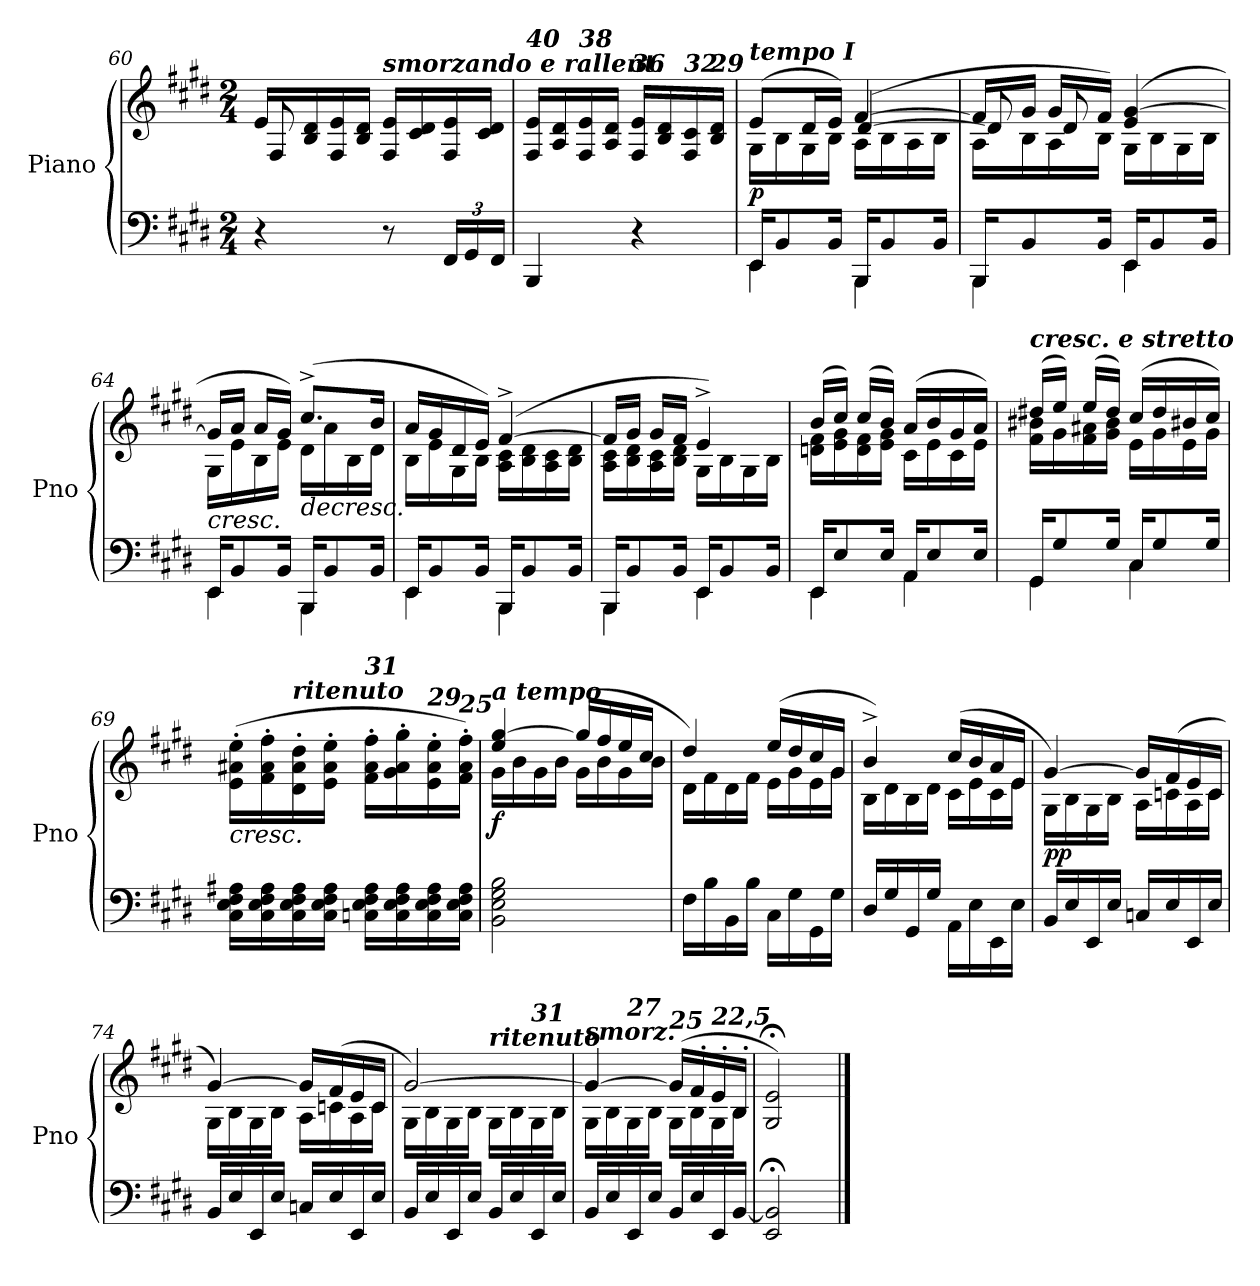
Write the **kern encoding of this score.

**kern	**kern	**dynam
*part1	*part1	*part1
*staff2	*staff1	*staff1/2
*I"Piano	*	*
*I'Pno	*	*
!!LO:LB:g=z
*clefF4	*clefG2	*
*k[f#c#g#d#]	*k[f#c#g#d#]	*
*M2/4	*M2/4	*
=60	=60	=60
*	*^	*
4r	16e/LL	8F#/	.
.	16B/ 16d#/	.	.
.	16F#/ 16e/	4.ryy	.
.	16B/ 16d#/JJ	.	.
!	!LO:TX:a:Bi:t=smorzando e rallent.	!	!
8r	16F#/ 16e/LL	.	.
.	16c#/ 16d#/	.	.
*Xbrackettup	*	*	*
24FF#/LL	16F#/ 16e/	.	.
24GG#/	.	.	.
.	16c#/ 16d#/JJ	.	.
24FF#/JJ	.	.	.
*	*v	*v	*
=61	=61	=61
!	!LO:TX:a:Bi:t=40	!
4BBB/	16F#/ 16e/LL	.
.	16A/ 16d#/	.
!	!LO:TX:a:Bi:t=38	!
.	16F#/ 16e/	.
.	16A/ 16d#/JJ	.
!	!LO:TX:a:Bi:t=36	!
4r	16F#/ 16e/LL	.
.	16B/ 16d#/	.
!	!LO:TX:a:Bi:t=32	!
.	16F#/ 16c#/	.
!	!LO:TX:a:Bi:t=29	!
.	16B/ 16d#/JJ	.
=62	=62	=62
*^	*^	*
*	*	*	*^	*
!	!	!LO:TX:a:Bi:t=tempo I	!	!	!
!	!	!	!	!	!LO:DY:b
16EE/KL	4EE\	(>8e/L	16G#\LL	4ryy	p
8BB/	.	.	16B\	.	.
.	.	16d#/L	16G#\	.	.
16BB/Jk	.	16e/JJ)	16B\JJ	.	.
16BBB/KL	4BBB\	(>[4f#/	16A\LL	[4d#/	.
8BB/	.	.	16B\	.	.
.	.	.	16A\	.	.
16BB/Jk	.	.	16B\JJ	.	.
=63	=63	=63	=63	=63	=63
16BBB/KL	4BBB\	16f#/LL]	16A\LL	8d#/]	.
8BB/	.	16g#/JJ	16B\	.	.
.	.	16g#/LL	16A\	8d#/	.
16BB/Jk	.	16f#/JJ)	16B\JJ	.	.
16EE/KL	4EE\	(>4e/ [4g#/	16G#\LL	4ryy	.
8BB/	.	.	16B\	.	.
.	.	.	16G#\	.	.
16BB/Jk	.	.	16B\JJ	.	.
*	*	*	*v	*v	*
!!LO:PB:g=z
=64	=64	=64	=64	=64
!	!	!	!	!LO:HP:b
16EE/KL	4EE\	16g#/LL]	16G#\LL	<
8BB/	.	16a/JJ	16e\	.
.	.	16a/LL	16B\	.
16BB/Jk	.	16g#/JJ)	16e\JJ	.
!	!	!	!	!LO:HP:b
16BBB/KL	4BBB\	(>8.cc#^/L	16d#\LL	>
8BB/	.	.	16a\	.
.	.	.	16B\	.
16BB/Jk	.	16b/Jk	16d#\JJ	[
=65	=65	=65	=65	=65
16EE/KL	4EE\	16a/LL	16B\LL	.
8BB/	.	16g#/	16e\	.
.	.	16d#/	16G#\	.
16BB/Jk	.	16e/JJ)	16B\JJ	.
16BBB/KL	4BBB\	(>[4f#^/	16A\ 16c#\LL	.
8BB/	.	.	16B\ 16d#\	.
.	.	.	16A\ 16c#\	.
16BB/Jk	.	.	16B\ 16d#\JJ	.
=66	=66	=66	=66	=66
16BBB/KL	4BBB\	16f#/LL]	16A\ 16c#\LL	.
8BB/	.	16g#/JJ	16B\ 16d#\	.
.	.	16g#/LL	16A\ 16c#\	.
16BB/Jk	.	16f#/JJ	16B\ 16d#\JJ	.
16EE/KL	4EE\	4e^/)	16G#\LL	.
8BB/	.	.	16B\	.
.	.	.	16G#\	.
16BB/Jk	.	.	16B\JJ	.
=67	=67	=67	=67	=67
16EE/KL	4EE\	(>16b/LL	16dn\ 16f#\LL	.
8E/	.	16cc#/JJ)	16e\ 16g#\	.
.	.	(>16cc#/LL	16d\ 16f#\	.
16E/Jk	.	16b/JJ)	16e\ 16g#\JJ	.
16AA/KL	4AA\	(>16a/LL	16c#\LL	.
8E/	.	16b/	16e\	.
.	.	16g#/	16c#\	.
16E/Jk	.	16a/JJ)	16e\JJ	.
!!LO:LB:g=z	!!
=68	=68	=68	=68	=68
!	!	!LO:TX:a:Bi:t=cresc. e stretto	!	!
16GG#/KL	4GG#\	(>16dd#X/LL	16f#\ 16b#X\LL	.
8G#/	.	16ee/JJ)	16g#\	.
.	.	(>16ee/LL	16f#\ 16a#X\	.
16G#/Jk	.	16dd#/JJ)	16g#\ 16b#\JJ	.
16C#/KL	4C#\	(>16cc#/LL	16e\LL	.
8G#/	.	16dd#/	16g#\	.
.	.	16b#X/	16e\	.
16G#/Jk	.	16cc#/JJ)	16g#\JJ	.
*v	*v	*	*	*
=69	=69	=69	=69
!	!	!	!LO:HP:b
*	*v	*v	*
16C#\ 16E\ 16F#\ 16A#X\LL	(>16e\' 16a#X\' 16ee\'LL	<
16C#\ 16E\ 16F#\ 16A#\	16f#\' 16a#\' 16ff#\'	.
!	!LO:TX:a:Bi:t=ritenuto	!
16C#\ 16E\ 16F#\ 16A#\	16d#\' 16a#\' 16dd#\'	.
16C#\ 16E\ 16F#\ 16A#\JJ	16e\' 16a#\' 16ee\'JJ	]
!	!LO:TX:a:Bi:t=31	!
16Cn\ 16E\ 16F#\ 16A#\LL	16f#\' 16a#\' 16ff#\'LL	.
16C\ 16E\ 16F#\ 16A#\	16g#\' 16a#\' 16gg#\'	.
!	!LO:TX:a:Bi:t=29	!
16C\ 16E\ 16F#\ 16A#\	16e\' 16a#\' 16ee\'	.
!	!LO:TX:a:Bi:t=25	!
16C\ 16E\ 16F#\ 16A#\JJ	16f#\' 16a#\' 16ff#\'JJ)	.
=70	=70	=70
*	*^	*
!	!LO:TX:a:Bi:t=a tempo	!	!
!	!	!	!LO:DY:b
2BB\ 2E\ 2G#\ 2B\	4ee/ [4gg#/	16g#\LL	f
.	.	16b\	.
.	.	16g#\	.
.	.	16b\JJ	.
.	(>16gg#/LL]	16g#\LL	.
.	16ff#/	16b\	.
.	16ee/	16g#\	.
.	16cc#/JJ	16b\JJ	[
=71	=71	=71	=71
16F#\LL	4dd#/)	16d#\LL	.
16B\	.	16f#\	.
16BB\	.	16d#\	.
16B\JJ	.	16f#\JJ	.
16C#\LL	(>16ee/LL	16e\LL	.
16G#\	16dd#/	16g#\	.
16GG#\	16cc#/	16e\	.
16G#\JJ	16g#/JJ	16g#\JJ	.
!!LO:LB:g=z	!!
=72	=72	=72	=72
16D#/LL	4b^/)	16B\LL	.
16G#/	.	16d#\	.
16GG#/	.	16B\	.
16G#/JJ	.	16d#\JJ	.
16AA\LL	(>16cc#/LL	16c#\LL	.
16E\	16b/	16e\	.
16EE\	16a/	16c#\	.
16E\JJ	16e/JJ	16e\JJ	.
=73	=73	=73	=73
!	!	!	!LO:DY:b
16BB/LL	[4g#/)	16G#\LL	pp
16E/	.	16B\	.
16EE/	.	16G#\	.
16E/JJ	.	16B\JJ	.
16Cn/LL	16g#/LL]	16A\LL	.
16E/	(>16f#/	16cn\	.
16EE/	16e/	16A\	.
16E/JJ	16c/JJ	16c\JJ	.
=74	=74	=74	=74
16BB/LL	[4g#/)	16G#\LL	.
16E/	.	16B\	.
16EE/	.	16G#\	.
16E/JJ	.	16B\JJ	.
16Cn/LL	16g#/LL]	16A\LL	.
16E/	(>16f#/	16cn\	.
16EE/	16e/	16A\	.
16E/JJ	16c/JJ	16c\JJ	.
!!LO:LB:g=z	!!
=75	=75	=75	=75
16BB/LL	[2g#/)	16G#\LL	.
16E/	.	16B\	.
16EE/	.	16G#\	.
16E/JJ	.	16B\JJ	.
!	!	!LO:TX:a:Bi:t=ritenuto	!
16BB/LL	.	16G#\LL	.
16E/	.	16B\	.
!	!	!LO:TX:a:Bi:t=31	!
16EE/	.	16G#\	.
16E/JJ	.	16B\JJ	.
=76	=76	=76	=76
!	!LO:TX:a:Bi:t=smorz.	!	!
16BB/LL	4g#/_	16G#\LL	.
16E/	.	16B\	.
!	!	!LO:TX:a:Bi:t=27	!
16EE/	.	16G#\	.
16E/JJ	.	16B\JJ	.
!	!LO:TX:a:Bi:t=25	!	!
16BB/LL	(>16g#/LL]	16G#\LL	.
16E/	16f#'/	16B\	.
!	!LO:TX:a:Bi:t=22,5	!	!
16EE/	16e'/	16G#\	.
[16BB/JJ	16B'/JJ	16B\JJ	.
=77	=77	=77	=77
!	!LO:TX:a:Bi:t=35	!	!
*	*v	*v	*
2EE/; 2BB/];	2G#/;< 2e/;<)	.
==	==	==
*-	*-	*-
